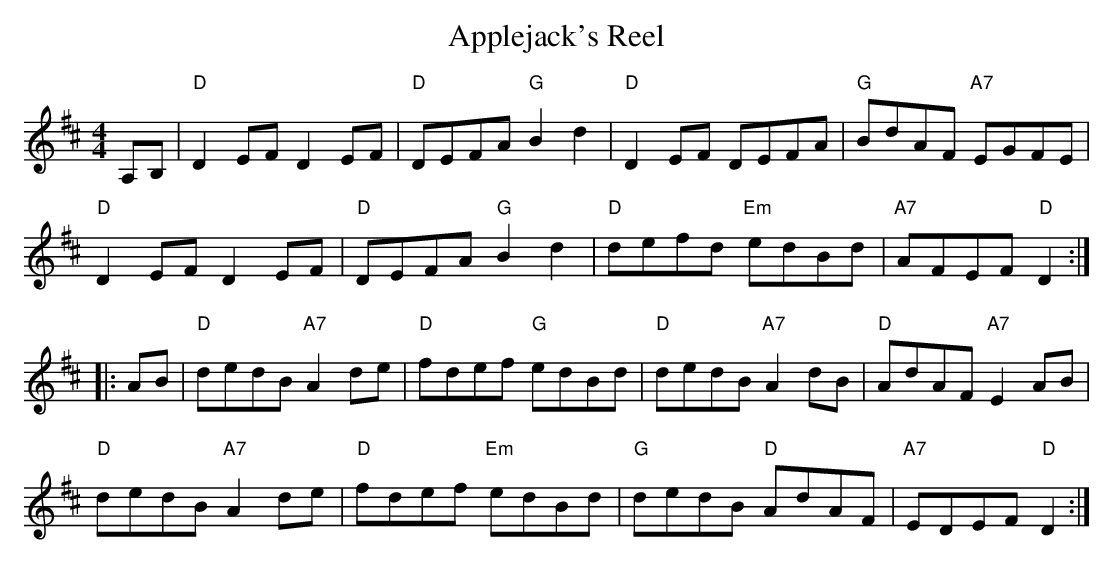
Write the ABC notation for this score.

X:1
T:Applejack's Reel
M:4/4
L:1/4
K:D
A,/2B,/2|"D"DE/2F/2 DE/2F/2|"D"D/2E/2F/2A/2 "G"Bd|"D"DE/2F/2 D/2E/2F/2A/2|\
"G"B/2d/2A/2F/2 "A7"E/2G/2F/2E/2|
"D"DE/2F/2 DE/2F/2|"D"D/2E/2F/2A/2 "G"Bd|"D"d/2e/2f/2d/2 "Em"e/2d/2B/2d/2|\
"A7"A/2F/2E/2F/2 "D"D:|
|:A/2B/2|"D"d/2e/2d/2B/2 "A7"Ad/2e/2|"D"f/2d/2e/2f/2 "G"e/2d/2B/2d/2|\
"D"d/2e/2d/2B/2 "A7"Ad/2B/2|"D"A/2d/2A/2F/2 "A7"EA/2B/2|
"D"d/2e/2d/2B/2 "A7"Ad/2e/2|"D"f/2d/2e/2f/2 "Em"e/2d/2B/2d/2|\
"G"d/2e/2d/2B/2 "D"A/2d/2A/2F/2|"A7"E/2D/2E/2F/2 "D"D:|
